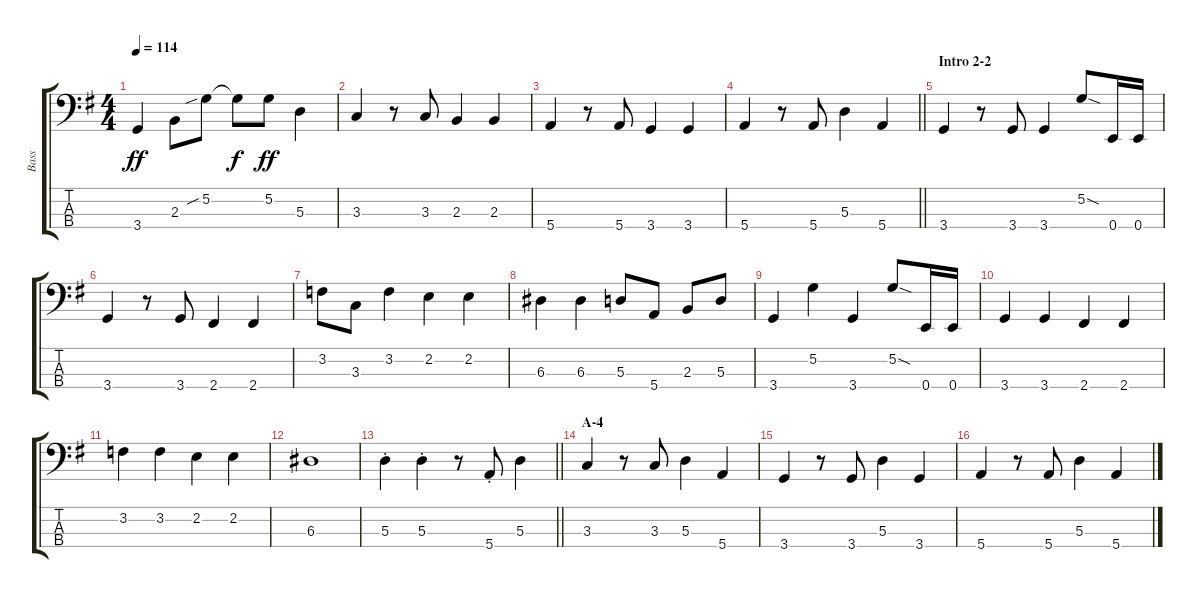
\track ("Bass" "Bass") {instrument electricbasspick}
\staff {score tabs}
\tuning (G2 D2 A1 E1) {hide}
\ts (4 4)
\tempo 114
\clef f4
\ks g
3.4.4{dy ff} 2.3.8 5.2{sib}.8 5.2{t}.8{dy f} 5.2.8{dy ff} 5.3.4 |
3.3.4 r.8 3.3.8 2.3.4 2.3.4 |
5.4.4 r.8 5.4.8 3.4.4 3.4.4 |
\barLineRight lightlight
5.4.4 r.8 5.4.8 5.3.4 5.4.4 |
\section ("" "Intro 2-2")
3.4.4 r.8 3.4.8 3.4.4 5.2{sod}.8 0.4.16 0.4.16 |
3.4.4 r.8 3.4.8 2.4.4 2.4.4 |
3.2.8 3.3.8 3.2.4 2.2.4 2.2.4 |
6.3.4 6.3.4 5.3.8 5.4.8 2.3.8 5.3.8 |
3.4.4 5.2.4 3.4.4 5.2{sod}.8 0.4.16 0.4.16 |
3.4.4 3.4.4 2.4.4 2.4.4 |
3.2.4 3.2.4 2.2.4 2.2.4 |
6.3.1 |
\barLineRight lightlight
5.3{st}.4 5.3{st}.4 r.8 5.4{st}.8 5.3.4 |
\section ("" "A-4")
3.3.4 r.8 3.3.8 5.3.4 5.4.4 |
3.4.4 r.8 3.4.8 5.3.4 3.4.4 |
5.4.4 r.8 5.4.8 5.3.4 5.4.4
